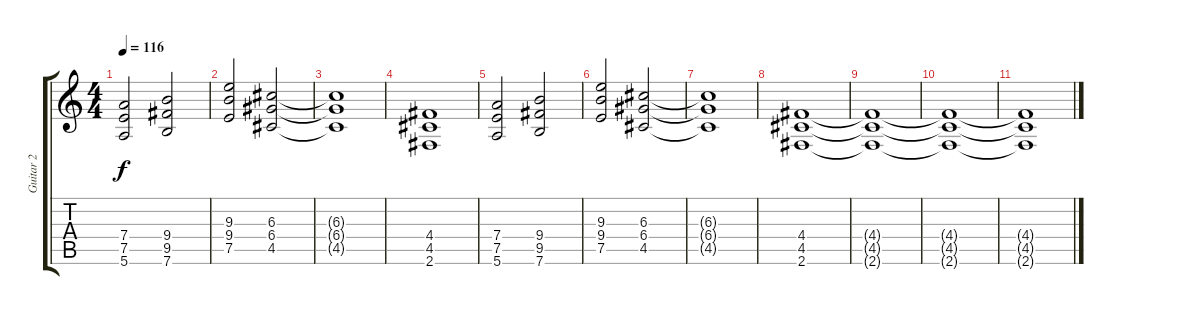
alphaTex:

\track ("Guitar 2" "Guitar 2") {instrument acousticguitarsteel}
\staff {score tabs}
\tuning (E4 B3 G3 D3 A2 E2) {hide}
\ts (4 4)
\tempo 116
\clef g2
\ks c
(7.4 7.5 5.6).2{dy f} (9.4 9.5 7.6).2 |
(9.3 9.4 7.5).2 (6.3 6.4 4.5).2 |
(6.3{t} 6.4{t} 4.5{t}).1 |
(4.4 4.5 2.6).1{volume 13 instrument distortionguitar} |
(7.4 7.5 5.6).2 (9.4 9.5 7.6).2 |
(9.3 9.4 7.5).2 (6.3 6.4 4.5).2 |
(6.3{t} 6.4{t} 4.5{t}).1 |
(4.4 4.5 2.6).1{volume 6} |
(4.4{t} 4.5{t} 2.6{t}).1 |
(4.4{t} 4.5{t} 2.6{t}).1{volume 0} |
(4.4{t} 4.5{t} 2.6{t}).1
